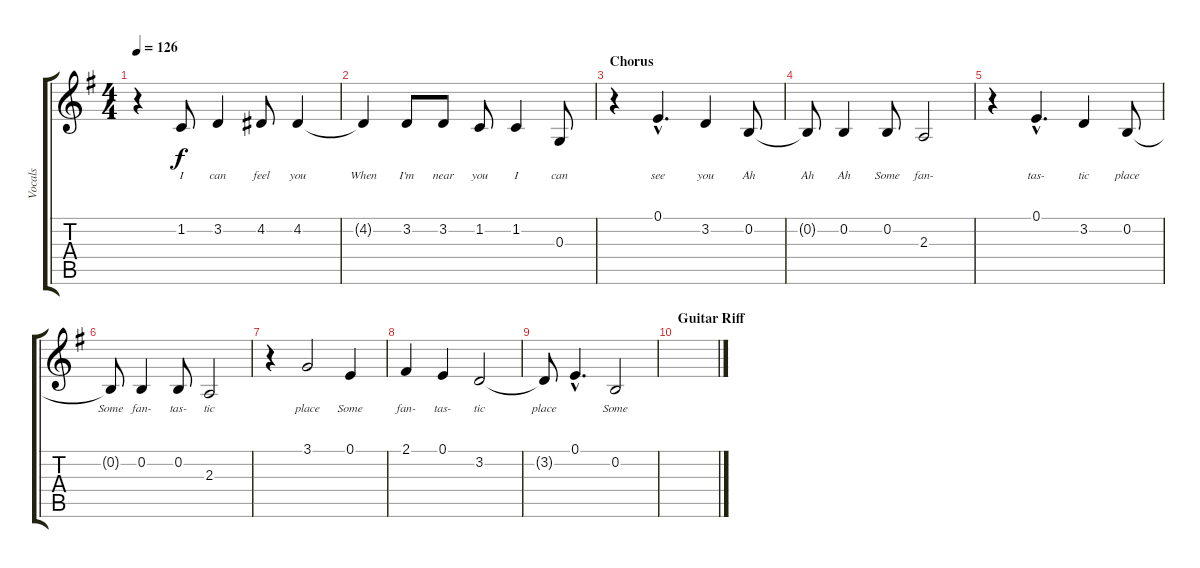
\track ("Vocals" "Vocals") {instrument lead1square}
\staff {score tabs}
\tuning (E4 B3 G3 D3 A2 E2) {hide}
\ts (4 4)
\tempo 126
\clef g2
\ks g
r.4{dy f} 1.2.8{lyrics (0 "I") lyrics (1 "") lyrics (2 "") lyrics (3 "") lyrics (4 "")} 3.2.4{lyrics (0 "can") lyrics (1 "") lyrics (2 "") lyrics (3 "") lyrics (4 "")} 4.2.8{lyrics (0 "feel") lyrics (1 "") lyrics (2 "") lyrics (3 "") lyrics (4 "")} 4.2.4{lyrics (0 "you") lyrics (1 "") lyrics (2 "") lyrics (3 "") lyrics (4 "")} |
4.2{t}.4{lyrics (0 "When") lyrics (1 "") lyrics (2 "") lyrics (3 "") lyrics (4 "")} 3.2.8{lyrics (0 "I'm") lyrics (1 "") lyrics (2 "") lyrics (3 "") lyrics (4 "")} 3.2.8{lyrics (0 "near") lyrics (1 "") lyrics (2 "") lyrics (3 "") lyrics (4 "")} 1.2.8{lyrics (0 "you") lyrics (1 "") lyrics (2 "") lyrics (3 "") lyrics (4 "")} 1.2.4{lyrics (0 "I") lyrics (1 "") lyrics (2 "") lyrics (3 "") lyrics (4 "")} 0.3.8{lyrics (0 "can") lyrics (1 "") lyrics (2 "") lyrics (3 "") lyrics (4 "")} |
\section ("" "Chorus")
r.4 0.1{hac}.4{d lyrics (0 "see") lyrics (1 "") lyrics (2 "") lyrics (3 "") lyrics (4 "")} 3.2.4{lyrics (0 "you") lyrics (1 "") lyrics (2 "") lyrics (3 "") lyrics (4 "")} 0.2.8{lyrics (0 "Ah") lyrics (1 "") lyrics (2 "") lyrics (3 "") lyrics (4 "")} |
0.2{t}.8{lyrics (0 "Ah") lyrics (1 "") lyrics (2 "") lyrics (3 "") lyrics (4 "")} 0.2.4{lyrics (0 "Ah") lyrics (1 "") lyrics (2 "") lyrics (3 "") lyrics (4 "")} 0.2.8{lyrics (0 "Some") lyrics (1 "") lyrics (2 "") lyrics (3 "") lyrics (4 "")} 2.3.2{lyrics (0 "fan-") lyrics (1 "") lyrics (2 "") lyrics (3 "") lyrics (4 "")} |
r.4 0.1{hac}.4{d lyrics (0 "tas-") lyrics (1 "") lyrics (2 "") lyrics (3 "") lyrics (4 "")} 3.2.4{lyrics (0 "tic") lyrics (1 "") lyrics (2 "") lyrics (3 "") lyrics (4 "")} 0.2.8{lyrics (0 "place") lyrics (1 "") lyrics (2 "") lyrics (3 "") lyrics (4 "")} |
0.2{t}.8{lyrics (0 "Some") lyrics (1 "") lyrics (2 "") lyrics (3 "") lyrics (4 "")} 0.2.4{lyrics (0 "fan-") lyrics (1 "") lyrics (2 "") lyrics (3 "") lyrics (4 "")} 0.2.8{lyrics (0 "tas-") lyrics (1 "") lyrics (2 "") lyrics (3 "") lyrics (4 "")} 2.3.2{lyrics (0 "tic") lyrics (1 "") lyrics (2 "") lyrics (3 "") lyrics (4 "")} |
r.4 3.1.2{lyrics (0 "place") lyrics (1 "") lyrics (2 "") lyrics (3 "") lyrics (4 "")} 0.1.4{lyrics (0 "Some") lyrics (1 "") lyrics (2 "") lyrics (3 "") lyrics (4 "")} |
2.1.4{lyrics (0 "fan-") lyrics (1 "") lyrics (2 "") lyrics (3 "") lyrics (4 "")} 0.1.4{lyrics (0 "tas-") lyrics (1 "") lyrics (2 "") lyrics (3 "") lyrics (4 "")} 3.2.2{lyrics (0 "tic") lyrics (1 "") lyrics (2 "") lyrics (3 "") lyrics (4 "")} |
3.2{t}.8{lyrics (0 "place") lyrics (1 "") lyrics (2 "") lyrics (3 "") lyrics (4 "")} 0.1{hac}.4{d lyrics (0 "") lyrics (1 "") lyrics (2 "") lyrics (3 "") lyrics (4 "")} 0.2.2{lyrics (0 "Some") lyrics (1 "") lyrics (2 "") lyrics (3 "") lyrics (4 "")} |
\section ("" "Guitar Riff")
